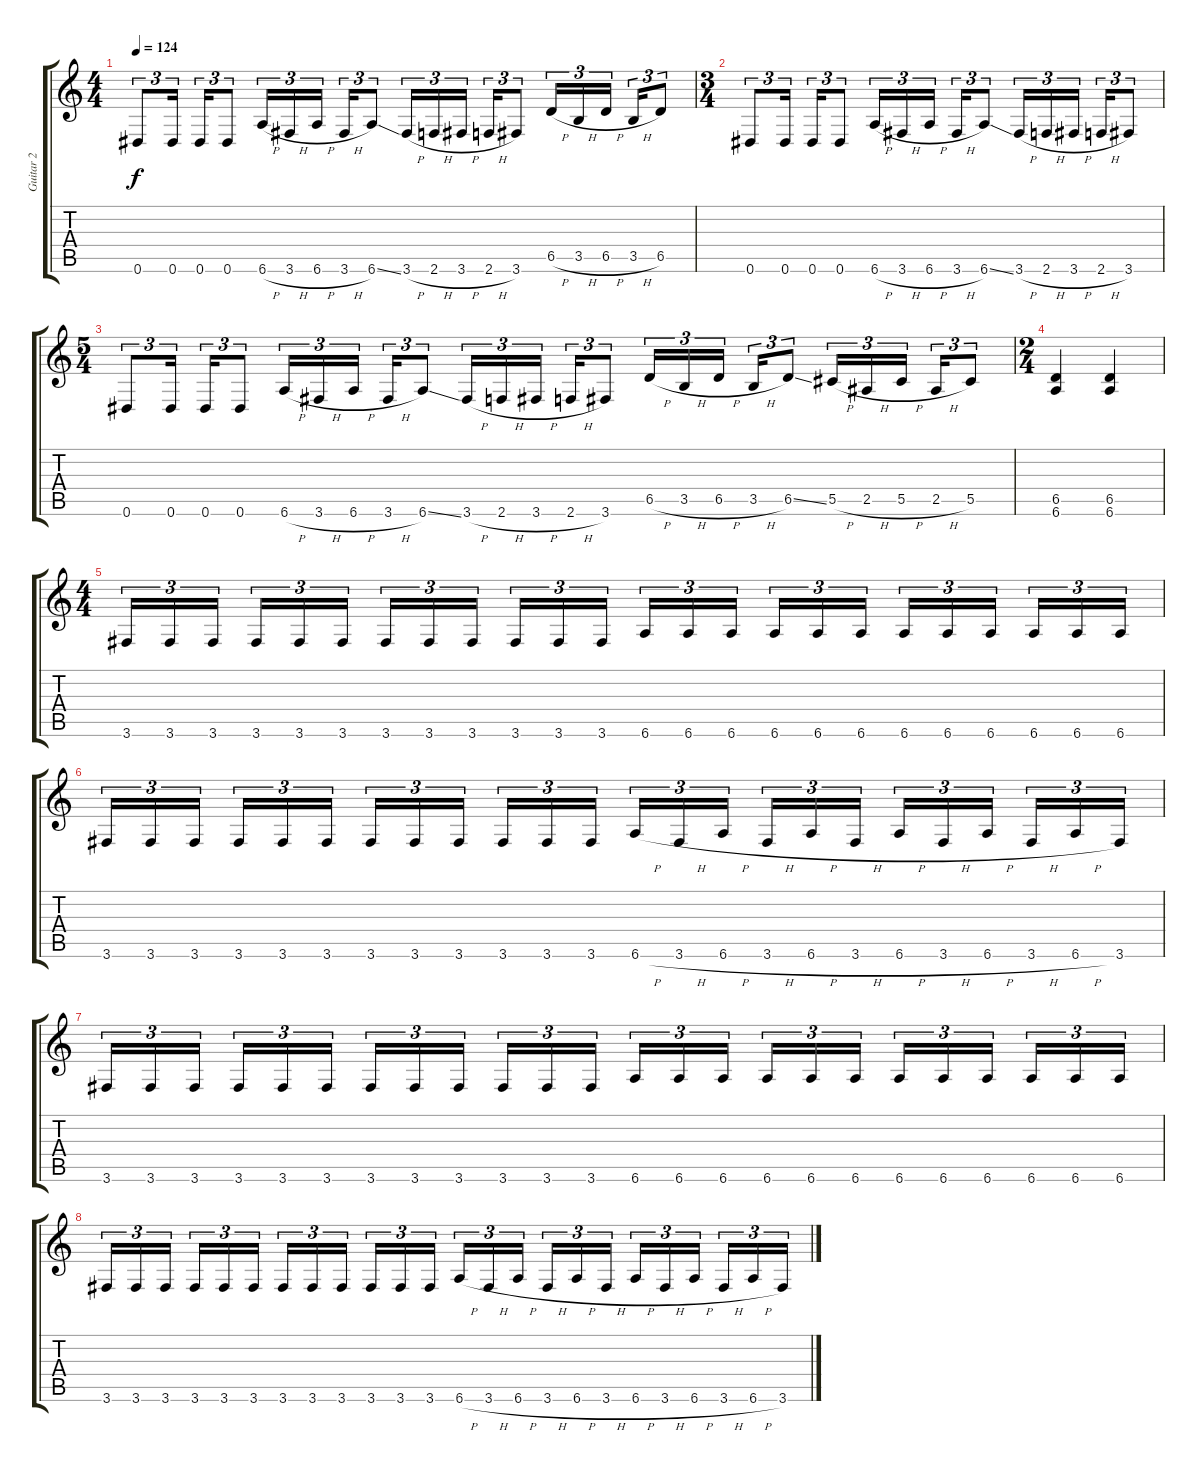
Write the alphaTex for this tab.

\track ("Guitar 2" "Guitar 2") {instrument distortionguitar}
\staff {score tabs}
\tuning (Eb4 Bb3 Gb3 Db3 Ab2 Eb2) {hide}
\ts (4 4)
\tempo 124
\clef g2
\ks c
0.6.8{tu (3 2) dy f} 0.6.16{tu (3 2)} 0.6.16{tu (3 2)} 0.6.8{tu (3 2)} 6.6{h}.16{tu (3 2)} 3.6{h}.16{tu (3 2)} 6.6{h}.16{tu (3 2)} 3.6{h}.16{tu (3 2)} 6.6{ss}.8{tu (3 2)} 3.6{h}.16{tu (3 2)} 2.6{h}.16{tu (3 2)} 3.6{h}.16{tu (3 2)} 2.6{h}.16{tu (3 2)} 3.6.8{tu (3 2)} 6.5{h}.16{tu (3 2)} 3.5{h}.16{tu (3 2)} 6.5{h}.16{tu (3 2)} 3.5{h}.16{tu (3 2)} 6.5.8{tu (3 2)} |
\ts (3 4)
0.6.8{tu (3 2)} 0.6.16{tu (3 2)} 0.6.16{tu (3 2)} 0.6.8{tu (3 2)} 6.6{h}.16{tu (3 2)} 3.6{h}.16{tu (3 2)} 6.6{h}.16{tu (3 2)} 3.6{h}.16{tu (3 2)} 6.6{ss}.8{tu (3 2)} 3.6{h}.16{tu (3 2)} 2.6{h}.16{tu (3 2)} 3.6{h}.16{tu (3 2)} 2.6{h}.16{tu (3 2)} 3.6.8{tu (3 2)} |
\ts (5 4)
0.6.8{tu (3 2)} 0.6.16{tu (3 2)} 0.6.16{tu (3 2)} 0.6.8{tu (3 2)} 6.6{h}.16{tu (3 2)} 3.6{h}.16{tu (3 2)} 6.6{h}.16{tu (3 2)} 3.6{h}.16{tu (3 2)} 6.6{ss}.8{tu (3 2)} 3.6{h}.16{tu (3 2)} 2.6{h}.16{tu (3 2)} 3.6{h}.16{tu (3 2)} 2.6{h}.16{tu (3 2)} 3.6.8{tu (3 2)} 6.5{h}.16{tu (3 2)} 3.5{h}.16{tu (3 2)} 6.5{h}.16{tu (3 2)} 3.5{h}.16{tu (3 2)} 6.5{ss}.8{tu (3 2)} 5.5{h}.16{tu (3 2)} 2.5{h}.16{tu (3 2)} 5.5{h}.16{tu (3 2)} 2.5{h}.16{tu (3 2)} 5.5.8{tu (3 2)} |
\ts (2 4)
(6.5 6.6).4 (6.5 6.6).4 |
\ts (4 4)
3.6.16{tu (3 2)} 3.6.16{tu (3 2)} 3.6.16{tu (3 2)} 3.6.16{tu (3 2)} 3.6.16{tu (3 2)} 3.6.16{tu (3 2)} 3.6.16{tu (3 2)} 3.6.16{tu (3 2)} 3.6.16{tu (3 2)} 3.6.16{tu (3 2)} 3.6.16{tu (3 2)} 3.6.16{tu (3 2)} 6.6.16{tu (3 2)} 6.6.16{tu (3 2)} 6.6.16{tu (3 2)} 6.6.16{tu (3 2)} 6.6.16{tu (3 2)} 6.6.16{tu (3 2)} 6.6.16{tu (3 2)} 6.6.16{tu (3 2)} 6.6.16{tu (3 2)} 6.6.16{tu (3 2)} 6.6.16{tu (3 2)} 6.6.16{tu (3 2)} |
3.6.16{tu (3 2)} 3.6.16{tu (3 2)} 3.6.16{tu (3 2)} 3.6.16{tu (3 2)} 3.6.16{tu (3 2)} 3.6.16{tu (3 2)} 3.6.16{tu (3 2)} 3.6.16{tu (3 2)} 3.6.16{tu (3 2)} 3.6.16{tu (3 2)} 3.6.16{tu (3 2)} 3.6.16{tu (3 2)} 6.6{h}.16{tu (3 2)} 3.6{h}.16{tu (3 2)} 6.6{h}.16{tu (3 2)} 3.6{h}.16{tu (3 2)} 6.6{h}.16{tu (3 2)} 3.6{h}.16{tu (3 2)} 6.6{h}.16{tu (3 2)} 3.6{h}.16{tu (3 2)} 6.6{h}.16{tu (3 2)} 3.6{h}.16{tu (3 2)} 6.6{h}.16{tu (3 2)} 3.6.16{tu (3 2)} |
3.6.16{tu (3 2)} 3.6.16{tu (3 2)} 3.6.16{tu (3 2)} 3.6.16{tu (3 2)} 3.6.16{tu (3 2)} 3.6.16{tu (3 2)} 3.6.16{tu (3 2)} 3.6.16{tu (3 2)} 3.6.16{tu (3 2)} 3.6.16{tu (3 2)} 3.6.16{tu (3 2)} 3.6.16{tu (3 2)} 6.6.16{tu (3 2)} 6.6.16{tu (3 2)} 6.6.16{tu (3 2)} 6.6.16{tu (3 2)} 6.6.16{tu (3 2)} 6.6.16{tu (3 2)} 6.6.16{tu (3 2)} 6.6.16{tu (3 2)} 6.6.16{tu (3 2)} 6.6.16{tu (3 2)} 6.6.16{tu (3 2)} 6.6.16{tu (3 2)} |
3.6.16{tu (3 2)} 3.6.16{tu (3 2)} 3.6.16{tu (3 2)} 3.6.16{tu (3 2)} 3.6.16{tu (3 2)} 3.6.16{tu (3 2)} 3.6.16{tu (3 2)} 3.6.16{tu (3 2)} 3.6.16{tu (3 2)} 3.6.16{tu (3 2)} 3.6.16{tu (3 2)} 3.6.16{tu (3 2)} 6.6{h}.16{tu (3 2)} 3.6{h}.16{tu (3 2)} 6.6{h}.16{tu (3 2)} 3.6{h}.16{tu (3 2)} 6.6{h}.16{tu (3 2)} 3.6{h}.16{tu (3 2)} 6.6{h}.16{tu (3 2)} 3.6{h}.16{tu (3 2)} 6.6{h}.16{tu (3 2)} 3.6{h}.16{tu (3 2)} 6.6{h}.16{tu (3 2)} 3.6.16{tu (3 2)}
